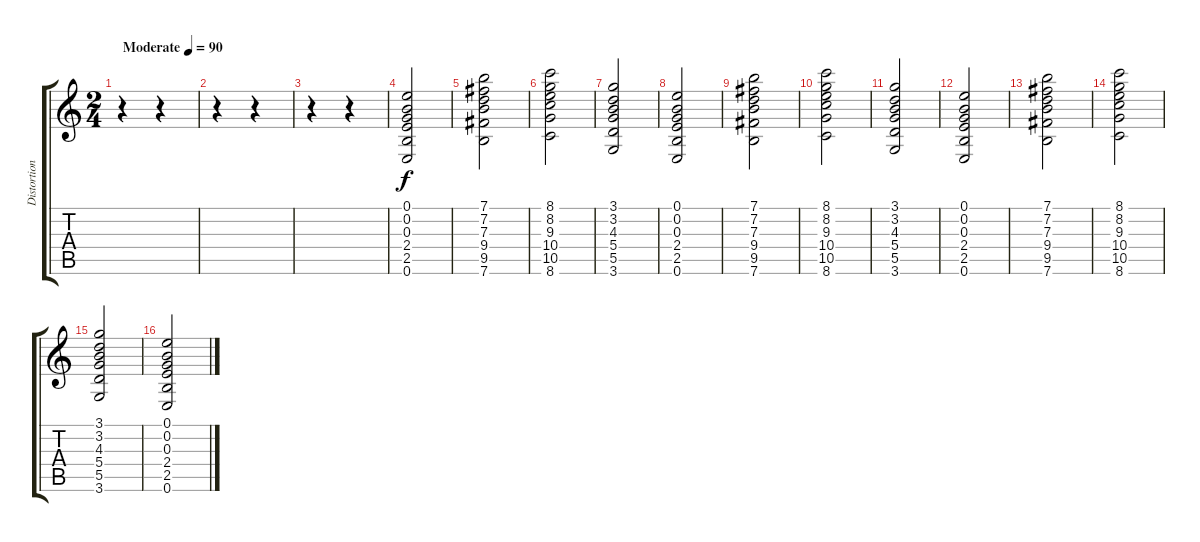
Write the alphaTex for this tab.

\track ("Distortion " "Distortion") {instrument distortionguitar}
\staff {score tabs}
\tuning (E4 B3 G3 D3 A2 E2) {hide}
\ts (2 4)
\tempo (90 "Moderate")
\clef g2
\ks c
r.4{dy f instrument distortionguitar} r.4 |
r.4 r.4 |
r.4 r.4 |
(0.1 0.2 0.3 2.4 2.5 0.6).2 |
(7.1 7.2 7.3 9.4 9.5 7.6).2 |
(8.1 8.2 9.3 10.4 10.5 8.6).2 |
(3.1 3.2 4.3 5.4 5.5 3.6).2 |
(0.1 0.2 0.3 2.4 2.5 0.6).2 |
(7.1 7.2 7.3 9.4 9.5 7.6).2 |
(8.1 8.2 9.3 10.4 10.5 8.6).2 |
(3.1 3.2 4.3 5.4 5.5 3.6).2 |
(0.1 0.2 0.3 2.4 2.5 0.6).2 |
(7.1 7.2 7.3 9.4 9.5 7.6).2 |
(8.1 8.2 9.3 10.4 10.5 8.6).2 |
(3.1 3.2 4.3 5.4 5.5 3.6).2 |
(0.1 0.2 0.3 2.4 2.5 0.6).2
